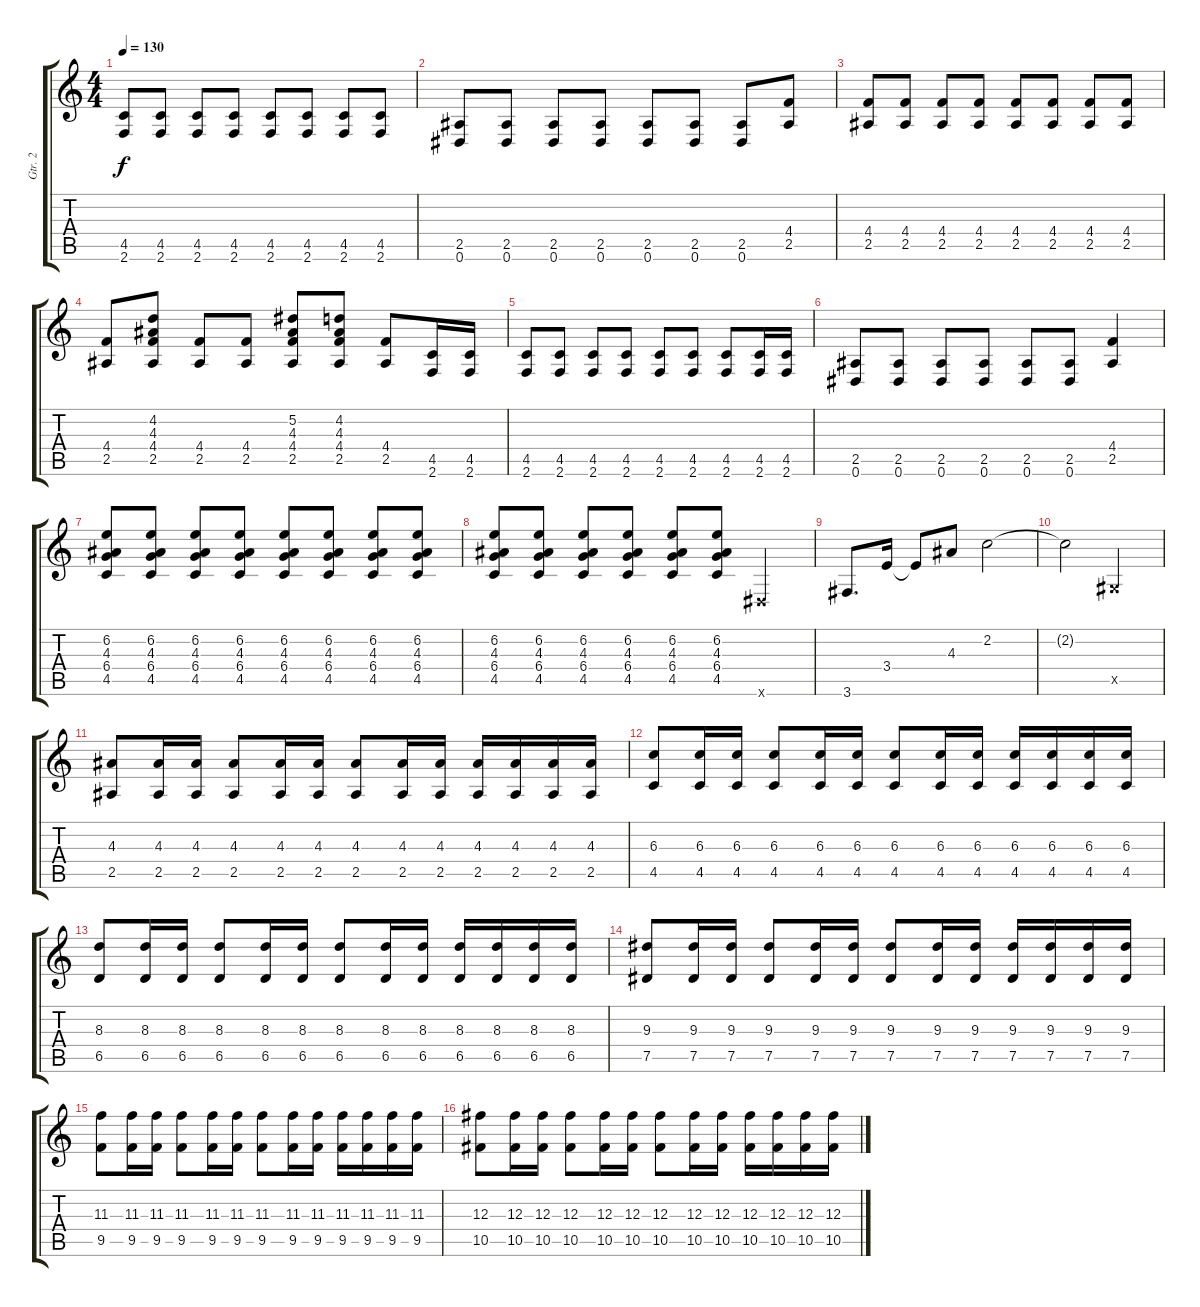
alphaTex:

\track ("Gtr. 2" "Gtr. 2") {instrument distortionguitar}
\staff {score tabs}
\tuning (Eb4 Bb3 Gb3 Db3 Ab2 Eb2) {hide}
\ts (4 4)
\tempo 130
\clef g2
\ks c
(4.5 2.6).8{dy f} (4.5 2.6).8 (4.5 2.6).8 (4.5 2.6).8 (4.5 2.6).8 (4.5 2.6).8 (4.5 2.6).8 (4.5 2.6).8 |
(2.5 0.6).8 (2.5 0.6).8 (2.5 0.6).8 (2.5 0.6).8 (2.5 0.6).8 (2.5 0.6).8 (2.5 0.6).8 (4.4 2.5).8 |
(4.4 2.5).8 (4.4 2.5).8 (4.4 2.5).8 (4.4 2.5).8 (4.4 2.5).8 (4.4 2.5).8 (4.4 2.5).8 (4.4 2.5).8 |
(4.4 2.5).8 (4.2 4.3 4.4 2.5).8 (4.4 2.5).8 (4.4 2.5).8 (5.2 4.3 4.4 2.5).8 (4.2 4.3 4.4 2.5).8 (4.4 2.5).8 (4.5 2.6).16 (4.5 2.6).16 |
(4.5 2.6).8 (4.5 2.6).8 (4.5 2.6).8 (4.5 2.6).8 (4.5 2.6).8 (4.5 2.6).8 (4.5 2.6).8 (4.5 2.6).16 (4.5 2.6).16 |
(2.5 0.6).8 (2.5 0.6).8 (2.5 0.6).8 (2.5 0.6).8 (2.5 0.6).8 (2.5 0.6).8 (4.4 2.5).4 |
(6.2 4.3 6.4 4.5).8 (6.2 4.3 6.4 4.5).8 (6.2 4.3 6.4 4.5).8 (6.2 4.3 6.4 4.5).8 (6.2 4.3 6.4 4.5).8 (6.2 4.3 6.4 4.5).8 (6.2 4.3 6.4 4.5).8 (6.2 4.3 6.4 4.5).8 |
(6.2 4.3 6.4 4.5).8 (6.2 4.3 6.4 4.5).8 (6.2 4.3 6.4 4.5).8 (6.2 4.3 6.4 4.5).8 (6.2 4.3 6.4 4.5).8 (6.2 4.3 6.4 4.5).8 0.6{x}.4 |
3.6.8{d} 3.4.16 3.4{t}.8 4.3.8 2.2.2 |
2.2{t}.2 0.5{x}.2 |
(4.3 2.5).8 (4.3 2.5).16 (4.3 2.5).16 (4.3 2.5).8 (4.3 2.5).16 (4.3 2.5).16 (4.3 2.5).8 (4.3 2.5).16 (4.3 2.5).16 (4.3 2.5).16 (4.3 2.5).16 (4.3 2.5).16 (4.3 2.5).16 |
(6.3 4.5).8 (6.3 4.5).16 (6.3 4.5).16 (6.3 4.5).8 (6.3 4.5).16 (6.3 4.5).16 (6.3 4.5).8 (6.3 4.5).16 (6.3 4.5).16 (6.3 4.5).16 (6.3 4.5).16 (6.3 4.5).16 (6.3 4.5).16 |
(8.3 6.5).8 (8.3 6.5).16 (8.3 6.5).16 (8.3 6.5).8 (8.3 6.5).16 (8.3 6.5).16 (8.3 6.5).8 (8.3 6.5).16 (8.3 6.5).16 (8.3 6.5).16 (8.3 6.5).16 (8.3 6.5).16 (8.3 6.5).16 |
(9.3 7.5).8 (9.3 7.5).16 (9.3 7.5).16 (9.3 7.5).8 (9.3 7.5).16 (9.3 7.5).16 (9.3 7.5).8 (9.3 7.5).16 (9.3 7.5).16 (9.3 7.5).16 (9.3 7.5).16 (9.3 7.5).16 (9.3 7.5).16 |
(11.3 9.5).8 (11.3 9.5).16 (11.3 9.5).16 (11.3 9.5).8 (11.3 9.5).16 (11.3 9.5).16 (11.3 9.5).8 (11.3 9.5).16 (11.3 9.5).16 (11.3 9.5).16 (11.3 9.5).16 (11.3 9.5).16 (11.3 9.5).16 |
(12.3 10.5).8 (12.3 10.5).16 (12.3 10.5).16 (12.3 10.5).8 (12.3 10.5).16 (12.3 10.5).16 (12.3 10.5).8 (12.3 10.5).16 (12.3 10.5).16 (12.3 10.5).16 (12.3 10.5).16 (12.3 10.5).16 (12.3 10.5).16
